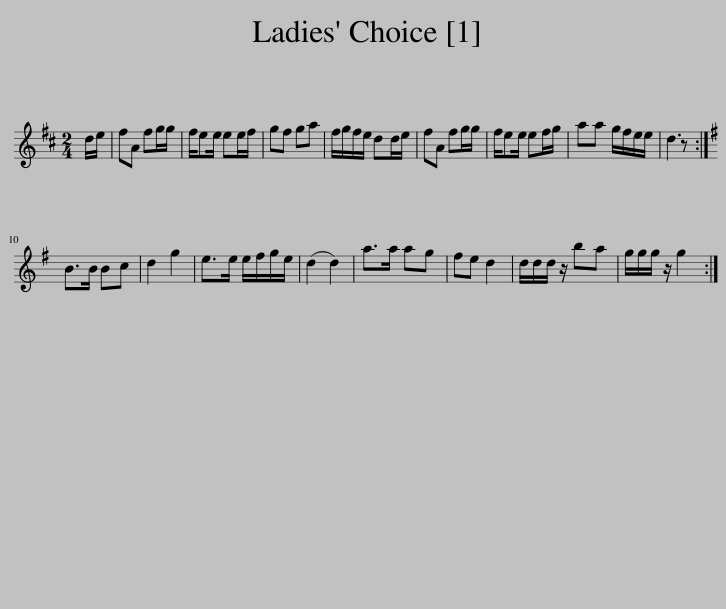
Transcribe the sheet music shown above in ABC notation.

X:1
L:1/8
M:2/4
I:linebreak $
K:D
V:1 treble
V:1
 d/e/ | fA fg/g/ | f/ee/ ee/f/ | gf ga | f/g/f/e/ dd/e/ | %5
 fA fg/g/ | f/ee/ ef/g/ | aa g/f/e/e/ | d3 z :|$[K:G] B>B Bc | %10
 d2 g2 | e>e e/f/g/e/ | (d2 d2) | a>a ag | fe d2 | %15
 d/d/d/ z/ ba | g/g/g/ z/ g2 :| %17
